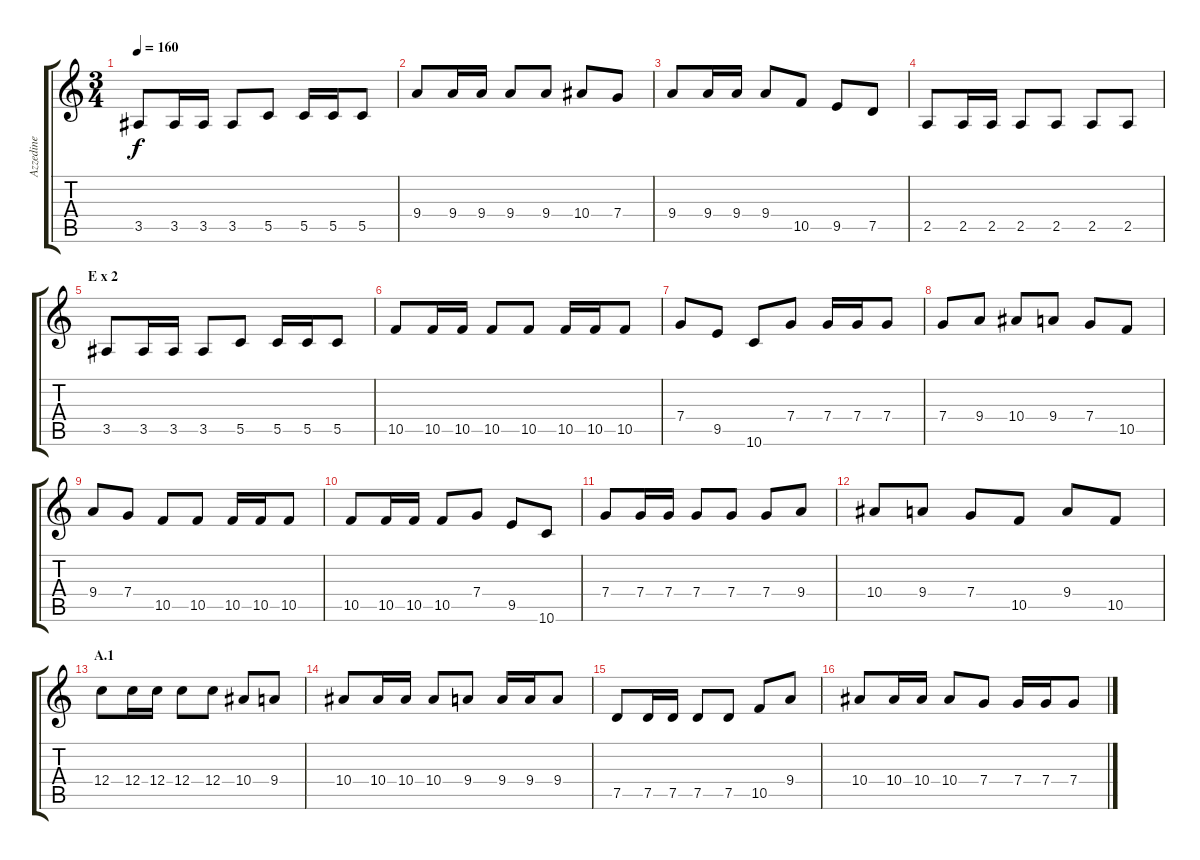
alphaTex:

\track ("Azzedine" "Azzedine") {instrument distortionguitar}
\staff {score tabs}
\tuning (D4 A3 F3 C3 G2 D2) {hide}
\ts (3 4)
\tempo 160
\clef g2
\ks c
3.5.8{dy f} 3.5.16 3.5.16 3.5.8 5.5.8 5.5.16 5.5.16 5.5.8 |
9.4.8 9.4.16 9.4.16 9.4.8 9.4.8 10.4.8 7.4.8 |
9.4.8 9.4.16 9.4.16 9.4.8 10.5.8 9.5.8 7.5.8 |
2.5.8 2.5.16 2.5.16 2.5.8 2.5.8 2.5.8 2.5.8 |
\section ("" "E x 2")
3.5.8 3.5.16 3.5.16 3.5.8 5.5.8 5.5.16 5.5.16 5.5.8 |
10.5.8 10.5.16 10.5.16 10.5.8 10.5.8 10.5.16 10.5.16 10.5.8 |
7.4.8 9.5.8 10.6.8 7.4.8 7.4.16 7.4.16 7.4.8 |
7.4.8 9.4.8 10.4.8 9.4.8 7.4.8 10.5.8 |
9.4.8 7.4.8 10.5.8 10.5.8 10.5.16 10.5.16 10.5.8 |
10.5.8 10.5.16 10.5.16 10.5.8 7.4.8 9.5.8 10.6.8 |
7.4.8 7.4.16 7.4.16 7.4.8 7.4.8 7.4.8 9.4.8 |
10.4.8 9.4.8 7.4.8 10.5.8 9.4.8 10.5.8 |
\section ("" "A.1")
12.4.8 12.4.16 12.4.16 12.4.8 12.4.8 10.4.8 9.4.8 |
10.4.8 10.4.16 10.4.16 10.4.8 9.4.8 9.4.16 9.4.16 9.4.8 |
7.5.8 7.5.16 7.5.16 7.5.8 7.5.8 10.5.8 9.4.8 |
10.4.8 10.4.16 10.4.16 10.4.8 7.4.8 7.4.16 7.4.16 7.4.8
